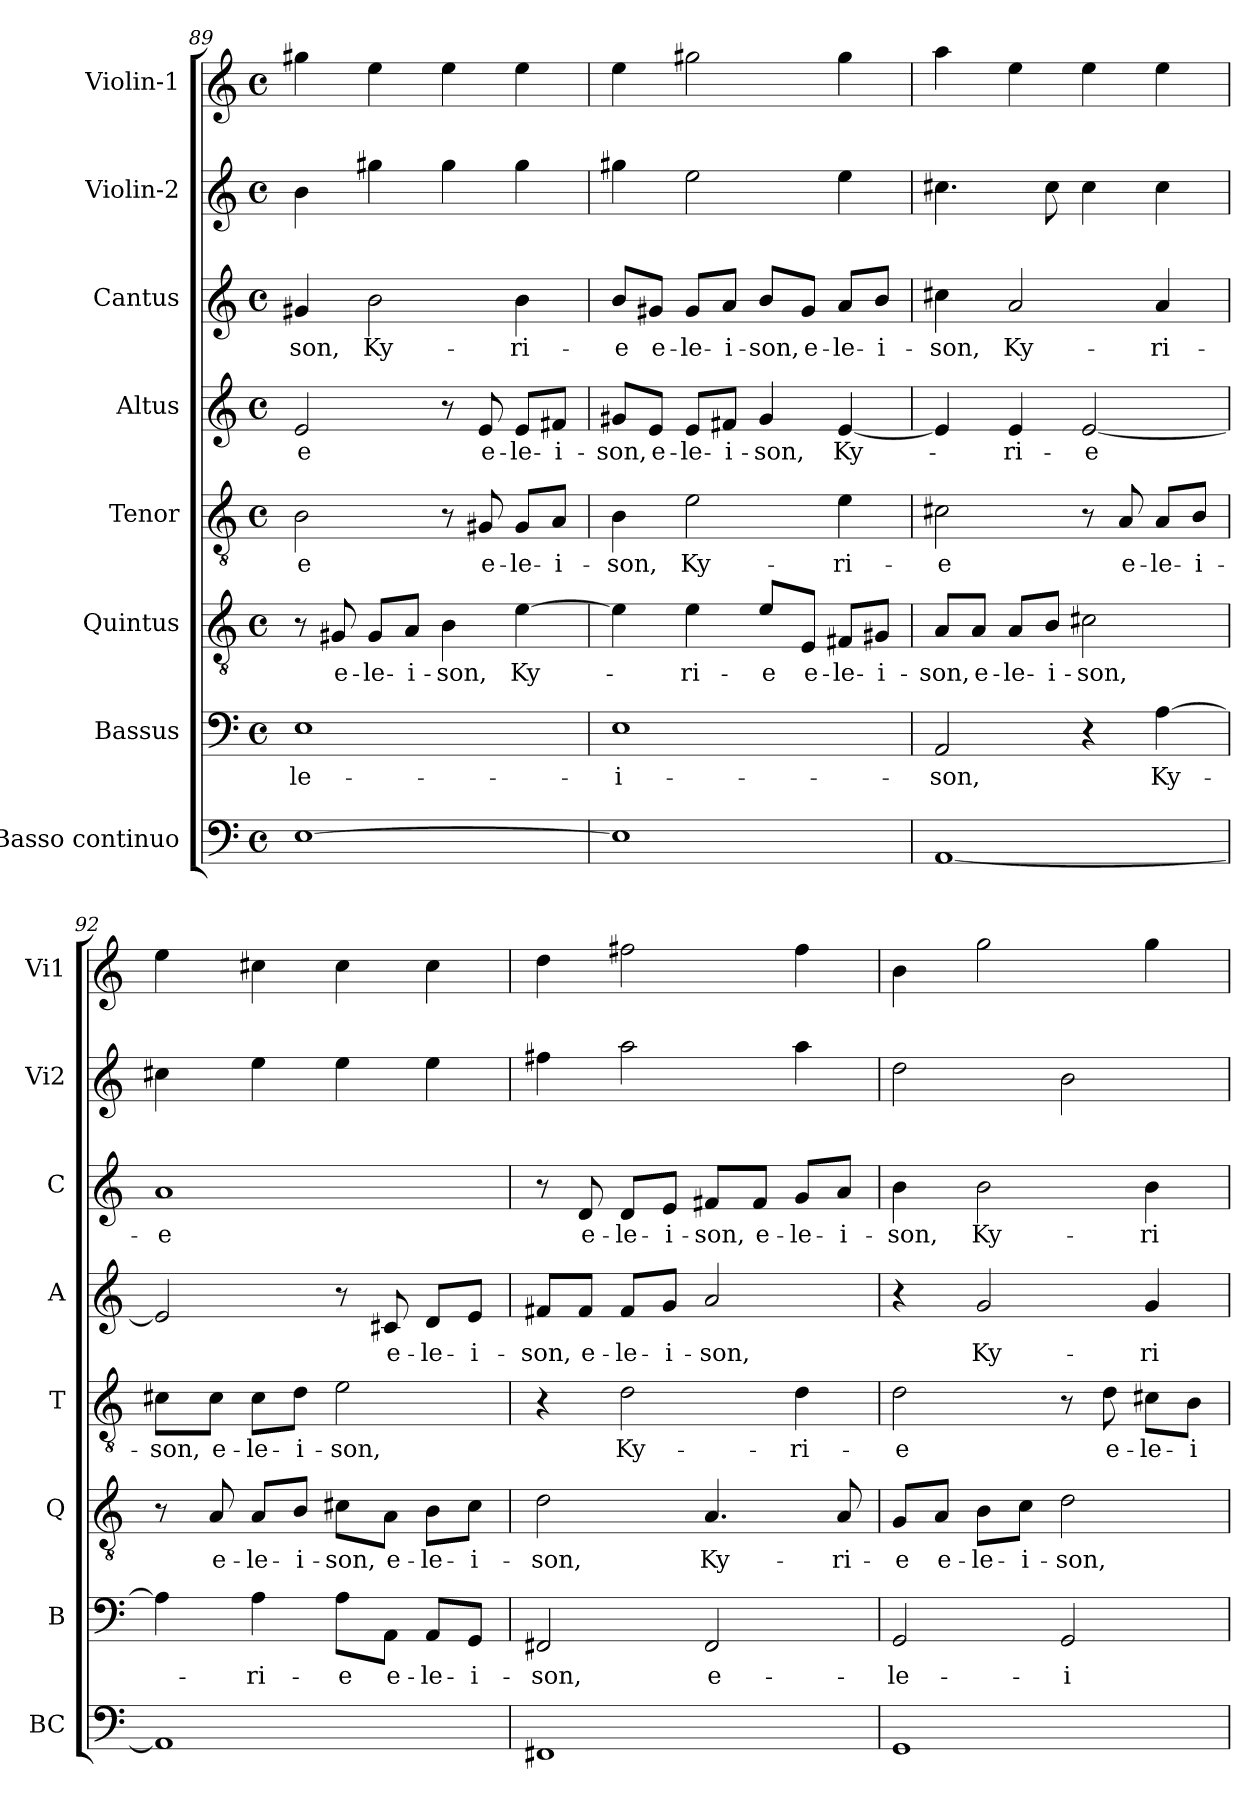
**kern	**kern	**text	**kern	**text	**kern	**text	**kern	**text	**kern	**text	**kern	**kern
*part8	*part7	*part7	*part6	*part6	*part5	*part5	*part4	*part4	*part3	*part3	*part2	*part1
*staff8	*staff7	*staff7	*staff6	*staff6	*staff5	*staff5	*staff4	*staff4	*staff3	*staff3	*staff2	*staff1
*I"Basso continuo	*I"Bassus	*	*I"Quintus	*	*I"Tenor	*	*I"Altus	*	*I"Cantus	*	*I"Violin-2	*I"Violin-1
*I'BC	*I'B	*	*I'Q	*	*I'T	*	*I'A	*	*I'C	*	*I'Vi2	*I'Vi1
*clefF4	*clefF4	*	*clefGv2	*	*clefGv2	*	*clefG2	*	*clefG2	*	*clefG2	*clefG2
*k[]	*k[]	*	*k[]	*	*k[]	*	*k[]	*	*k[]	*	*k[]	*k[]
*C:	*C:	*	*C:	*	*C:	*	*C:	*	*C:	*	*C:	*C:
*M4/4	*M4/4	*	*M4/4	*	*M4/4	*	*M4/4	*	*M4/4	*	*M4/4	*M4/4
*met(c)	*met(c)	*	*met(c)	*	*met(c)	*	*met(c)	*	*met(c)	*	*met(c)	*met(c)
=89	=89	=89	=89	=89	=89	=89	=89	=89	=89	=89	=89	=89
!	!	!LO:LY:b	!	!	!	!LO:LY:b	!	!LO:LY:b	!	!LO:LY:b	!	!
[1E	1E	-le-	8r	.	2B\	-e	2e/	-e	4g#X/	-son,	4b\	4gg#X\
!	!	!	!	!LO:LY:b	!	!	!	!	!	!	!	!
.	.	.	8G#X/	e-	.	.	.	.	.	.	.	.
!	!	!	!	!LO:LY:b	!	!	!	!	!	!LO:LY:b	!	!
.	.	.	8G#/L	-le-	.	.	.	.	2b\	Ky-	4gg#X\	4ee\
!	!	!	!	!LO:LY:b	!	!	!	!	!	!	!	!
.	.	.	8A/J	-i-	.	.	.	.	.	.	.	.
!	!	!	!	!LO:LY:b	!	!	!	!	!	!	!	!
.	.	.	4B\	-son,	8r	.	8r	.	.	.	4gg#\	4ee\
!	!	!	!	!	!	!LO:LY:b	!	!LO:LY:b	!	!	!	!
.	.	.	.	.	8G#X/	e-	8e/	e-	.	.	.	.
!	!	!	!	!LO:LY:b	!	!LO:LY:b	!	!LO:LY:b	!	!LO:LY:b	!	!
.	.	.	[4e\	Ky-	8G#/L	-le-	8e/L	-le-	4b\	-ri-	4gg#\	4ee\
!	!	!	!	!	!	!LO:LY:b	!	!LO:LY:b	!	!	!	!
.	.	.	.	.	8A/J	-i-	8f#X/J	-i-	.	.	.	.
!!LO:LB:g=z
=90	=90	=90	=90	=90	=90	=90	=90	=90	=90	=90	=90	=90
!	!	!LO:LY:b	!	!	!	!LO:LY:b	!	!LO:LY:b	!	!LO:LY:b	!	!
1E]	1E	-i-	4e\]	.	4B\	-son,	8g#X/L	-son,	8b/L	-e	4gg#X\	4ee\
!	!	!	!	!	!	!	!	!LO:LY:b	!	!LO:LY:b	!	!
.	.	.	.	.	.	.	8e/J	e-	8g#X/J	e-	.	.
!	!	!	!	!LO:LY:b	!	!LO:LY:b	!	!LO:LY:b	!	!LO:LY:b	!	!
.	.	.	4e\	-ri-	2e\	Ky-	8e/L	-le-	8g#/L	-le-	2ee\	2gg#X\
!	!	!	!	!	!	!	!	!LO:LY:b	!	!LO:LY:b	!	!
.	.	.	.	.	.	.	8f#X/J	-i-	8a/J	-i-	.	.
!	!	!	!	!LO:LY:b	!	!	!	!LO:LY:b	!	!LO:LY:b	!	!
.	.	.	8e/L	-e	.	.	4g#/	-son,	8b/L	-son,	.	.
!	!	!	!	!LO:LY:b	!	!	!	!	!	!LO:LY:b	!	!
.	.	.	8E/J	e-	.	.	.	.	8g#/J	e-	.	.
!	!	!	!	!LO:LY:b	!	!LO:LY:b	!	!LO:LY:b	!	!LO:LY:b	!	!
.	.	.	8F#X/L	-le-	4e\	-ri-	[4e/	Ky-	8a/L	-le-	4ee\	4gg#\
!	!	!	!	!LO:LY:b	!	!	!	!	!	!LO:LY:b	!	!
.	.	.	8G#X/J	-i-	.	.	.	.	8b/J	-i-	.	.
=91	=91	=91	=91	=91	=91	=91	=91	=91	=91	=91	=91	=91
!	!	!LO:LY:b	!	!LO:LY:b	!	!LO:LY:b	!	!	!	!LO:LY:b	!	!
[1AA	2AA/	-son,	8A/L	-son,	2c#X\	-e	4e/]	.	4cc#X\	-son,	4.cc#X\	4aa\
!	!	!	!	!LO:LY:b	!	!	!	!	!	!	!	!
.	.	.	8A/J	e-	.	.	.	.	.	.	.	.
!	!	!	!	!LO:LY:b	!	!	!	!LO:LY:b	!	!LO:LY:b	!	!
.	.	.	8A/L	-le-	.	.	4e/	-ri-	2a/	Ky-	.	4ee\
!	!	!	!	!LO:LY:b	!	!	!	!	!	!	!	!
.	.	.	8B/J	-i-	.	.	.	.	.	.	8cc#\	.
!	!	!	!	!LO:LY:b	!	!	!	!LO:LY:b	!	!	!	!
.	4r	.	2c#X\	-son,	8r	.	[2e/	-e	.	.	4cc#\	4ee\
!	!	!	!	!	!	!LO:LY:b	!	!	!	!	!	!
.	.	.	.	.	8A/	e-	.	.	.	.	.	.
!	!	!LO:LY:b	!	!	!	!LO:LY:b	!	!	!	!LO:LY:b	!	!
.	[4A\	Ky-	.	.	8A/L	-le-	.	.	4a/	-ri-	4cc#\	4ee\
!	!	!	!	!	!	!LO:LY:b	!	!	!	!	!	!
.	.	.	.	.	8B/J	-i-	.	.	.	.	.	.
=92	=92	=92	=92	=92	=92	=92	=92	=92	=92	=92	=92	=92
!	!	!	!	!	!	!LO:LY:b	!	!	!	!LO:LY:b	!	!
1AA]	4A\]	.	8r	.	8c#X\L	-son,	2e/]	.	1a	-e	4cc#X\	4ee\
!	!	!	!	!LO:LY:b	!	!LO:LY:b	!	!	!	!	!	!
.	.	.	8A/	e-	8c#\J	e-	.	.	.	.	.	.
!	!	!LO:LY:b	!	!LO:LY:b	!	!LO:LY:b	!	!	!	!	!	!
.	4A\	-ri-	8A/L	-le-	8c#\L	-le-	.	.	.	.	4ee\	4cc#X\
!	!	!	!	!LO:LY:b	!	!LO:LY:b	!	!	!	!	!	!
.	.	.	8B/J	-i-	8d\J	-i-	.	.	.	.	.	.
!	!	!LO:LY:b	!	!LO:LY:b	!	!LO:LY:b	!	!	!	!	!	!
.	8A\L	-e	8c#X\L	-son,	2e\	-son,	8r	.	.	.	4ee\	4cc#\
!	!	!LO:LY:b	!	!LO:LY:b	!	!	!	!LO:LY:b	!	!	!	!
.	8AA\J	e-	8A\J	e-	.	.	8c#X/	e-	.	.	.	.
!	!	!LO:LY:b	!	!LO:LY:b	!	!	!	!LO:LY:b	!	!	!	!
.	8AA/L	-le-	8B\L	-le-	.	.	8d/L	-le-	.	.	4ee\	4cc#\
!	!	!LO:LY:b	!	!LO:LY:b	!	!	!	!LO:LY:b	!	!	!	!
.	8GG/J	-i-	8c#\J	-i-	.	.	8e/J	-i-	.	.	.	.
=93	=93	=93	=93	=93	=93	=93	=93	=93	=93	=93	=93	=93
!	!	!LO:LY:b	!	!LO:LY:b	!	!	!	!LO:LY:b	!	!	!	!
1FF#X	2FF#X/	-son,	2d\	-son,	4r	.	8f#X/L	-son,	8r	.	4ff#X\	4dd\
!	!	!	!	!	!	!	!	!LO:LY:b	!	!LO:LY:b	!	!
.	.	.	.	.	.	.	8f#/J	e-	8d/	e-	.	.
!	!	!	!	!	!	!LO:LY:b	!	!LO:LY:b	!	!LO:LY:b	!	!
.	.	.	.	.	2d\	Ky-	8f#/L	-le-	8d/L	-le-	2aa\	2ff#X\
!	!	!	!	!	!	!	!	!LO:LY:b	!	!LO:LY:b	!	!
.	.	.	.	.	.	.	8g/J	-i-	8e/J	-i-	.	.
!	!	!LO:LY:b	!	!LO:LY:b	!	!	!	!LO:LY:b	!	!LO:LY:b	!	!
.	2FF#/	e-	4.A/	Ky-	.	.	2a/	-son,	8f#X/L	-son,	.	.
!	!	!	!	!	!	!	!	!	!	!LO:LY:b	!	!
.	.	.	.	.	.	.	.	.	8f#/J	e-	.	.
!	!	!	!	!	!	!LO:LY:b	!	!	!	!LO:LY:b	!	!
.	.	.	.	.	4d\	-ri-	.	.	8g/L	-le-	4aa\	4ff#\
!	!	!	!	!LO:LY:b	!	!	!	!	!	!LO:LY:b	!	!
.	.	.	8A/	-ri-	.	.	.	.	8a/J	-i-	.	.
!!LO:PB:g=z
=94	=94	=94	=94	=94	=94	=94	=94	=94	=94	=94	=94	=94
!	!	!LO:LY:b	!	!LO:LY:b	!	!LO:LY:b	!	!	!	!LO:LY:b	!	!
1GG	2GG/	-le-	8G/L	-e	2d\	-e	4r	.	4b\	-son,	2dd\	4b\
!	!	!	!	!LO:LY:b	!	!	!	!	!	!	!	!
.	.	.	8A/J	e-	.	.	.	.	.	.	.	.
!	!	!	!	!LO:LY:b	!	!	!	!LO:LY:b	!	!LO:LY:b	!	!
.	.	.	8B\L	-le-	.	.	2g/	Ky-	2b\	Ky-	.	2gg\
!	!	!	!	!LO:LY:b	!	!	!	!	!	!	!	!
.	.	.	8c\J	-i-	.	.	.	.	.	.	.	.
!	!	!LO:LY:b	!	!LO:LY:b	!	!	!	!	!	!	!	!
.	2GG/	-i-	2d\	-son,	8r	.	.	.	.	.	2b\	.
!	!	!	!	!	!	!LO:LY:b	!	!	!	!	!	!
.	.	.	.	.	8d\	e-	.	.	.	.	.	.
!	!	!	!	!	!	!LO:LY:b	!	!LO:LY:b	!	!LO:LY:b	!	!
.	.	.	.	.	8c#X\L	-le-	4g/	-ri-	4b\	-ri-	.	4gg\
!	!	!	!	!	!	!LO:LY:b	!	!	!	!	!	!
.	.	.	.	.	8B\J	-i-	.	.	.	.	.	.
=	=	=	=	=	=	=	=	=	=	=	=	=
*-	*-	*-	*-	*-	*-	*-	*-	*-	*-	*-	*-	*-
